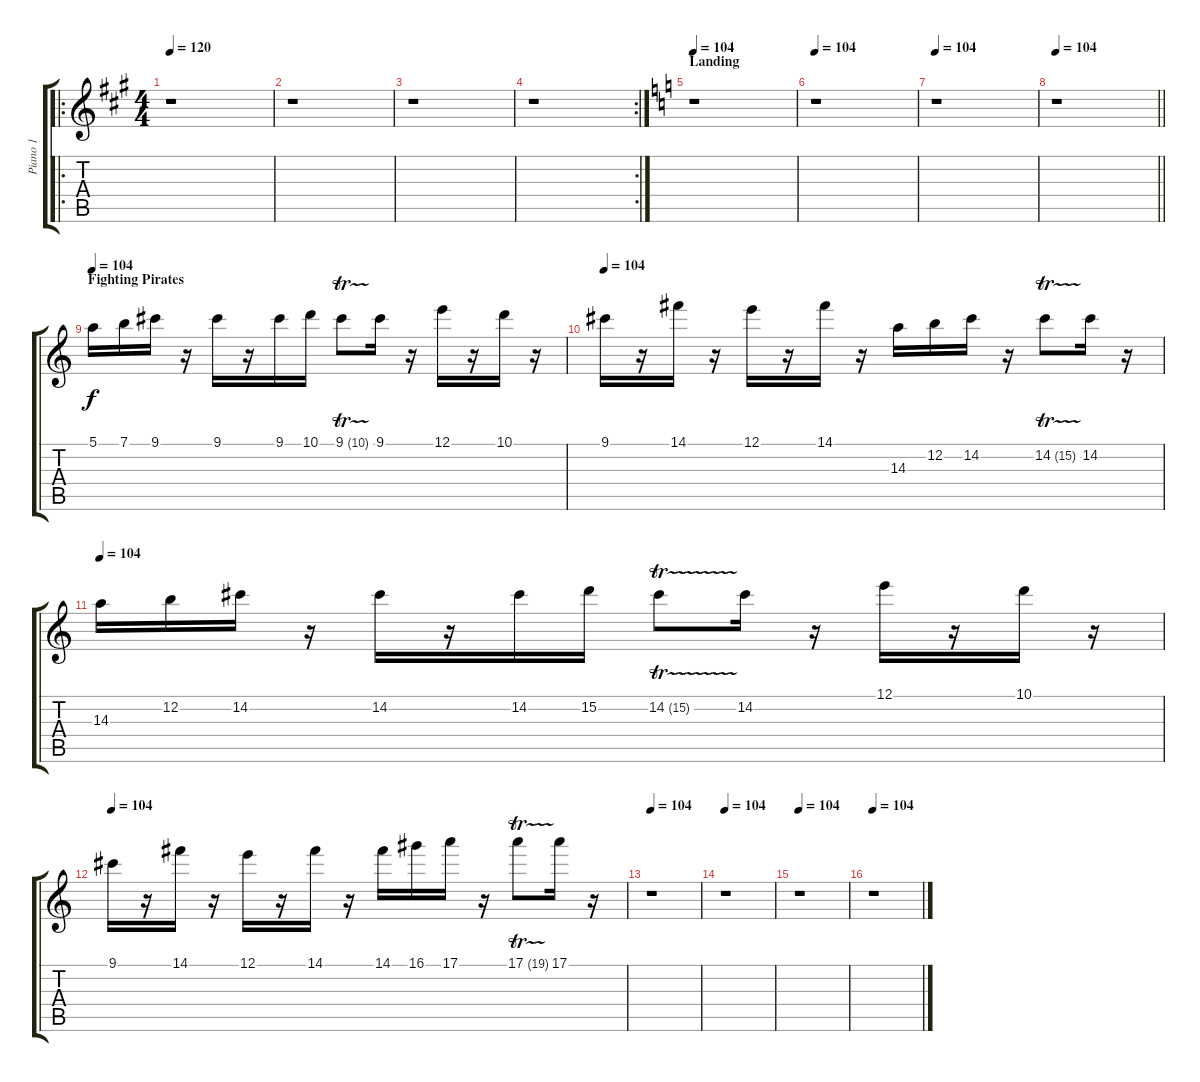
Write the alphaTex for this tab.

\track ("Piano 1" "Piano 1") {instrument acousticgrandpiano}
\staff {score tabs}
\tuning (E5 B4 G4 D4 A3 D3) {hide}
\ro
\ts (4 4)
\tempo 120
\clef g2
\ks f#minor
r.1{dy f} |
r.1 |
r.1 |
\rc 2
r.1 |
\section ("" "Landing")
\tempo 104
\ks c
r.1 |
\tempo 104
r.1 |
\tempo 104
r.1 |
\tempo 104
\barLineRight lightlight
r.1 |
\section ("" "Fighting Pirates")
\tempo 104
5.1.16{instrument piccolo} 7.1.16 9.1.16 r.16 9.1.16 r.16 9.1.16 10.1.16 9.1{tr (10 32)}.8 9.1.16 r.16 12.1.16 r.16 10.1.16 r.16 |
\tempo 104
9.1.16{instrument piccolo} r.16 14.1.16 r.16 12.1.16 r.16 14.1.16 r.16 14.3.16 12.2.16 14.2.16 r.16 14.2{tr (15 32)}.8 14.2.16 r.16 |
\tempo 104
14.3.16{instrument piccolo} 12.2.16 14.2.16 r.16 14.2.16 r.16 14.2.16 15.2.16 14.2{tr (15 32)}.8 14.2.16 r.16 12.1.16 r.16 10.1.16 r.16 |
\tempo 104
9.1.16{instrument piccolo} r.16 14.1.16 r.16 12.1.16 r.16 14.1.16 r.16 14.1.16 16.1.16 17.1.16 r.16 17.1{tr (19 32)}.8 17.1.16 r.16 |
\tempo 104
r.1 |
\tempo 104
r.1 |
\tempo 104
r.1 |
\tempo 104
r.1
